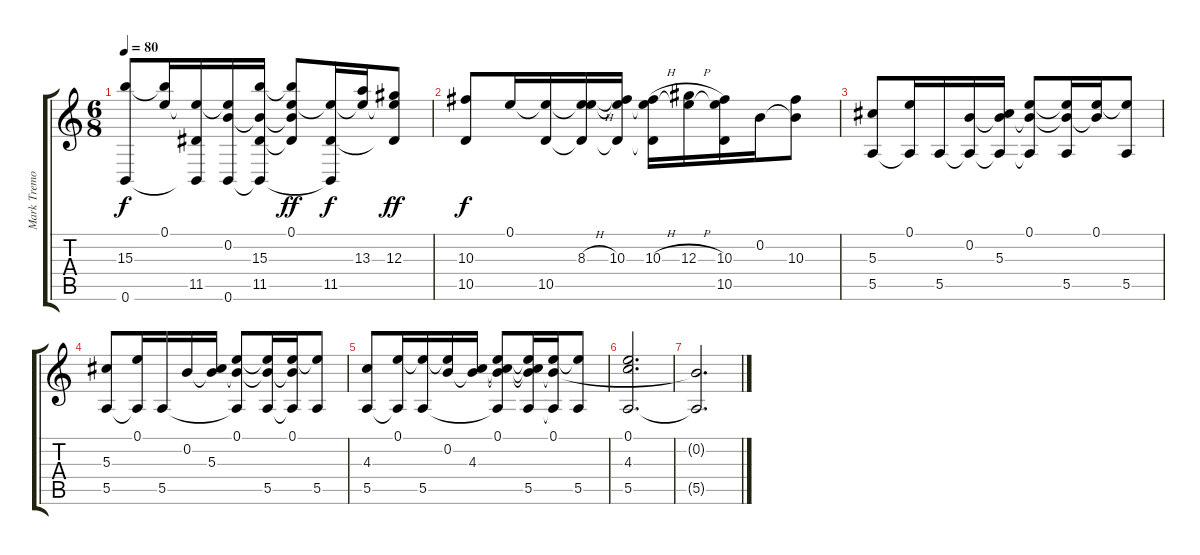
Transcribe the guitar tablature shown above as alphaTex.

\track ("Mark Tremonti Acoustic" "Mark Tremo") {instrument acousticguitarsteel}
\staff {score tabs}
\tuning (E4 B3 Ab3 B2 E2 B1) {hide}
\ts (6 8)
\tempo 80
\clef g2
\ks c
(15.3 0.6).8{dy f} (0.1 15.3{t}).16 (0.1{t} 11.5 0.6{t}).16 (0.1{t} 0.2 0.6).16 (0.2{t} 15.3 11.5 0.6{t}).16 (0.1 0.2{t} 15.3{t} 11.5{t}).8{dy ff} (0.1{t} 11.5 0.6{t}).16{dy f} (0.1{t} 13.3).16 (0.1{t} 12.3 11.5{t}).8{dy ff} |
(10.3 10.5).8{dy f} 0.1.16 (0.1{t} 10.5).16 (0.1{t} 8.3{h} 10.5{t}).16 (0.1{t} 10.3 10.5{t}).16 (0.1{t} 10.3{h} 10.5{t}).16 (0.1{t} 12.3{h}).16 (0.1{t} 10.3 10.5).16 0.2.16 (0.2{t} 10.3).8 |
(5.3 5.5).8 (0.1 5.5{t}).16 5.5.16 (0.2 5.5{t}).16 (0.2{t} 5.3 5.5{t}).16 (0.1 0.2{t} 5.5{t}).8 (0.1{t} 0.2{t} 5.5).16 (0.1 0.2{t}).16 (0.1{t} 5.5).8 |
(5.3 5.5).8 (0.1 5.5{t}).16 5.5.16 0.2.16 (0.2{t} 5.3).16 (0.1 0.2{t} 5.5{t}).8 (0.1{t} 0.2{t} 5.5).16 (0.1 0.2{t} 5.5{t}).16 (0.1{t} 5.5).8 |
(4.3 5.5).8 (0.1 5.5{t}).16 (0.1{t} 5.5).16 (0.1{t} 0.2).16 (0.2{t} 4.3).16 (0.1 0.2{t} 4.3{t} 5.5{t}).8 (0.1{t} 0.2{t} 4.3{t} 5.5).16 (0.1 0.2{t} 5.5{t}).16 (0.1{t} 5.5).8 |
(0.1 4.3 5.5).2{d} |
(0.2{t} 5.5{t}).2{d}
